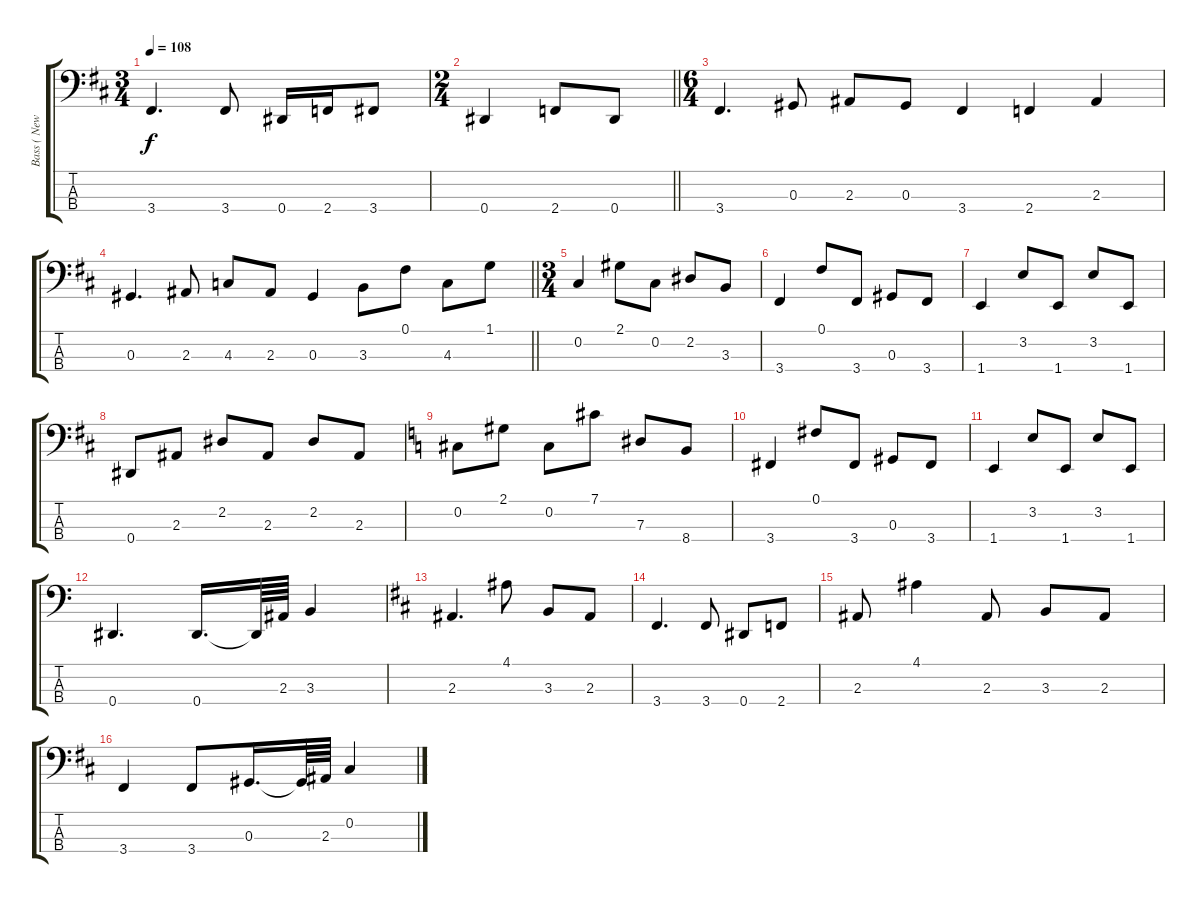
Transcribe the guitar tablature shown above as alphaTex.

\track ("Bass ( Newsted )" "Bass ( New") {instrument electricbasspick}
\staff {score tabs}
\tuning (Gb2 Db2 Ab1 Eb1) {hide}
\ts (3 4)
\tempo 108
\clef f4
\ks d
3.4.4{d dy f} 3.4.8 0.4.16 2.4.16 3.4.8 |
\ts (2 4)
\barLineRight lightlight
0.4.4 2.4.8 0.4.8 |
\ts (6 4)
3.4.4{d} 0.3.8 2.3.8 0.3.8 3.4.4 2.4.4 2.3.4 |
\barLineRight lightlight
0.3.4{d} 2.3.8 4.3.8 2.3.8 0.3.4 3.3.8 0.1.8 4.3.8 1.1.8 |
\ts (3 4)
0.2.4 2.1.8 0.2.8 2.2.8 3.3.8 |
3.4.4 0.1.8 3.4.8 0.3.8 3.4.8 |
1.4.4 3.2.8 1.4.8 3.2.8 1.4.8 |
0.4.8 2.3.8 2.2.8 2.3.8 2.2.8 2.3.8 |
\ks c
0.2.8 2.1.8 0.2.8 7.1.8 7.3.8 8.4.8 |
3.4.4 0.1.8 3.4.8 0.3.8 3.4.8 |
1.4.4 3.2.8 1.4.8 3.2.8 1.4.8 |
0.4.4{d} 0.4.16{d} 0.4{t}.64 2.3.64 3.3.4 |
\ks d
2.3.4{d} 4.1.8 3.3.8 2.3.8 |
3.4.4{d} 3.4.8 0.4.8 2.4.8 |
2.3.8 4.1.4 2.3.8 3.3.8 2.3.8 |
3.4.4 3.4.8 0.3.16{d} 0.3{t}.64 2.3.64 0.2.4
